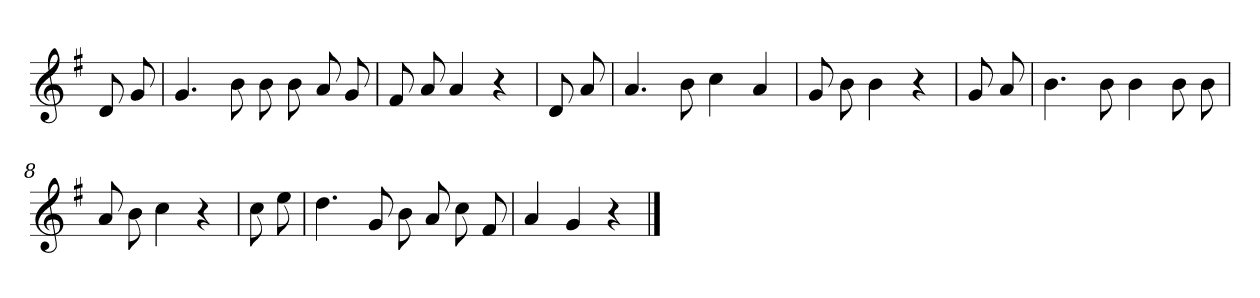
**kern
*part1
*staff1
*clefG2
*k[f#]
*G:
=
8d
8g
=1
4.g
8b
8b
8b
8a
8g
=2
8f#
8a
4a
4r
=3
8d
8a
=4
4.a
8b
4cc
4a
=5
8g
8b
4b
4r
=6
8g
8a
=7
4.b
8b
4b
8b
8b
=8
8a
8b
4cc
4r
=9
8cc
8ee
=10
4.dd
8g
8b
8a
8cc
8f#
=11
4a
4g
4r
==
*-
